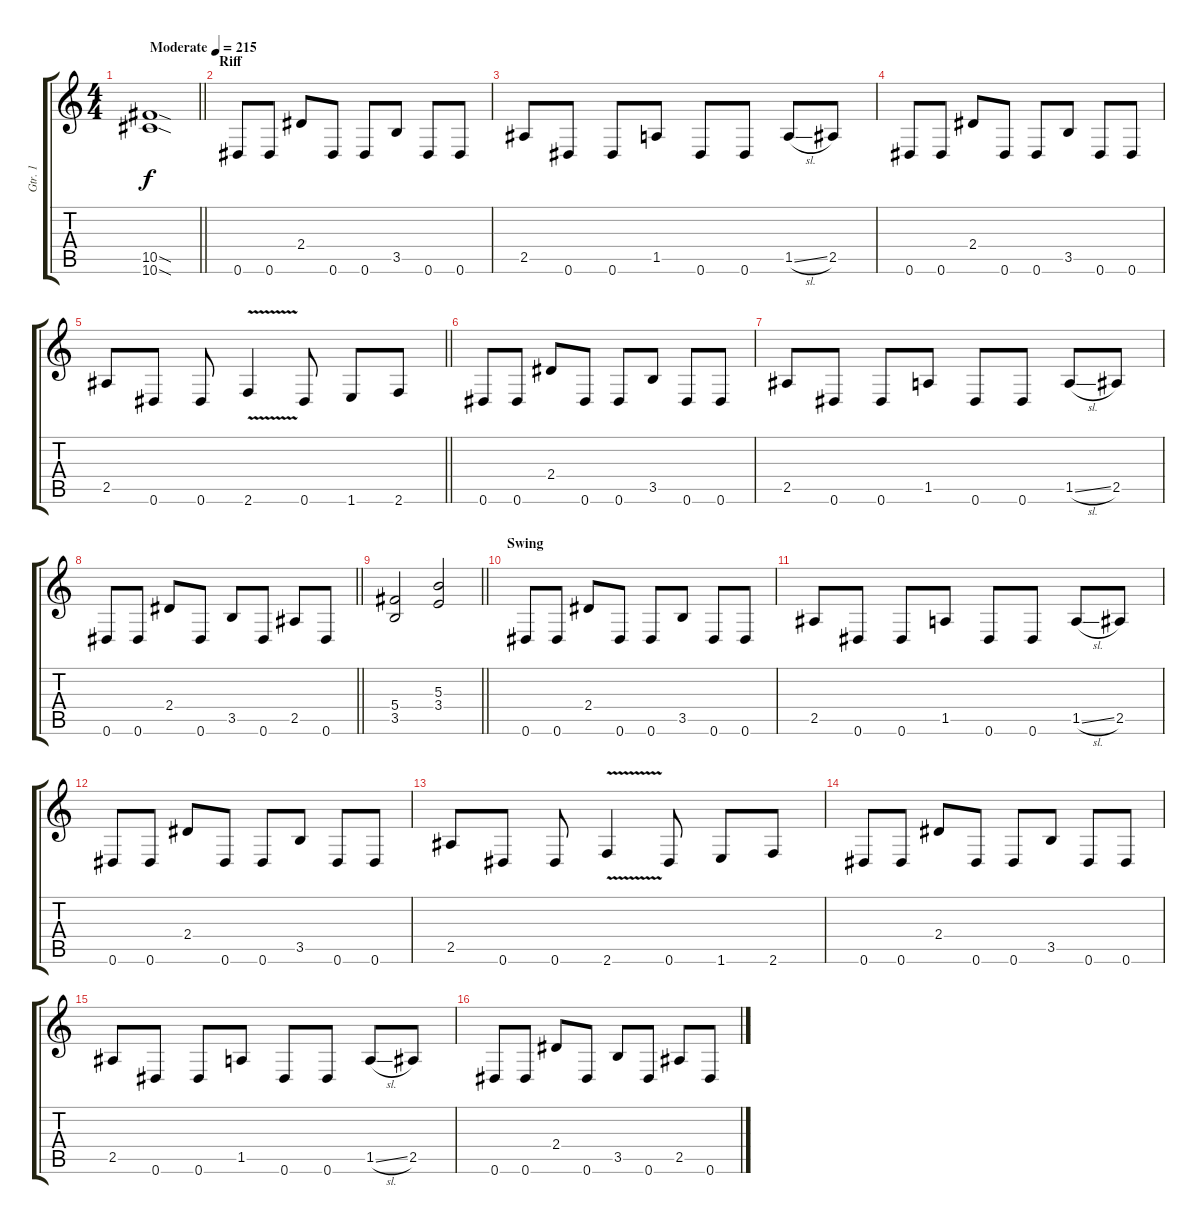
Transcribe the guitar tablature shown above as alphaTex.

\track ("Gtr. 1" "Gtr. 1") {instrument distortionguitar}
\staff {score tabs}
\tuning (Eb4 Bb3 Gb3 Db3 Ab2 Eb2) {hide}
\ts (4 4)
\tempo (215 "Moderate")
\clef g2
\barLineRight lightlight
\ks c
(10.5{sod} 10.6{sod}).1{dy f instrument distortionguitar} |
\section ("" "Riff")
0.6.8 0.6.8 2.4.8 0.6.8 0.6.8 3.5.8 0.6.8 0.6.8 |
2.5.8 0.6.8 0.6.8 1.5.8 0.6.8 0.6.8 1.5{sl}.8 2.5.8 |
0.6.8 0.6.8 2.4.8 0.6.8 0.6.8 3.5.8 0.6.8 0.6.8 |
\barLineRight lightlight
2.5.8 0.6.8 0.6.8 2.6{v}.4 0.6.8 1.6.8 2.6.8 |
0.6.8 0.6.8 2.4.8 0.6.8 0.6.8 3.5.8 0.6.8 0.6.8 |
2.5.8 0.6.8 0.6.8 1.5.8 0.6.8 0.6.8 1.5{sl}.8 2.5.8 |
\barLineRight lightlight
0.6.8 0.6.8 2.4.8 0.6.8 3.5.8 0.6.8 2.5.8 0.6.8 |
\barLineRight lightlight
(5.4 3.5).2 (5.3 3.4).2 |
\section ("" "Swing")
0.6.8 0.6.8 2.4.8 0.6.8 0.6.8 3.5.8 0.6.8 0.6.8 |
2.5.8 0.6.8 0.6.8 1.5.8 0.6.8 0.6.8 1.5{sl}.8 2.5.8 |
0.6.8 0.6.8 2.4.8 0.6.8 0.6.8 3.5.8 0.6.8 0.6.8 |
2.5.8 0.6.8 0.6.8 2.6{v}.4 0.6.8 1.6.8 2.6.8 |
0.6.8 0.6.8 2.4.8 0.6.8 0.6.8 3.5.8 0.6.8 0.6.8 |
2.5.8 0.6.8 0.6.8 1.5.8 0.6.8 0.6.8 1.5{sl}.8 2.5.8 |
0.6.8 0.6.8 2.4.8 0.6.8 3.5.8 0.6.8 2.5.8 0.6.8
